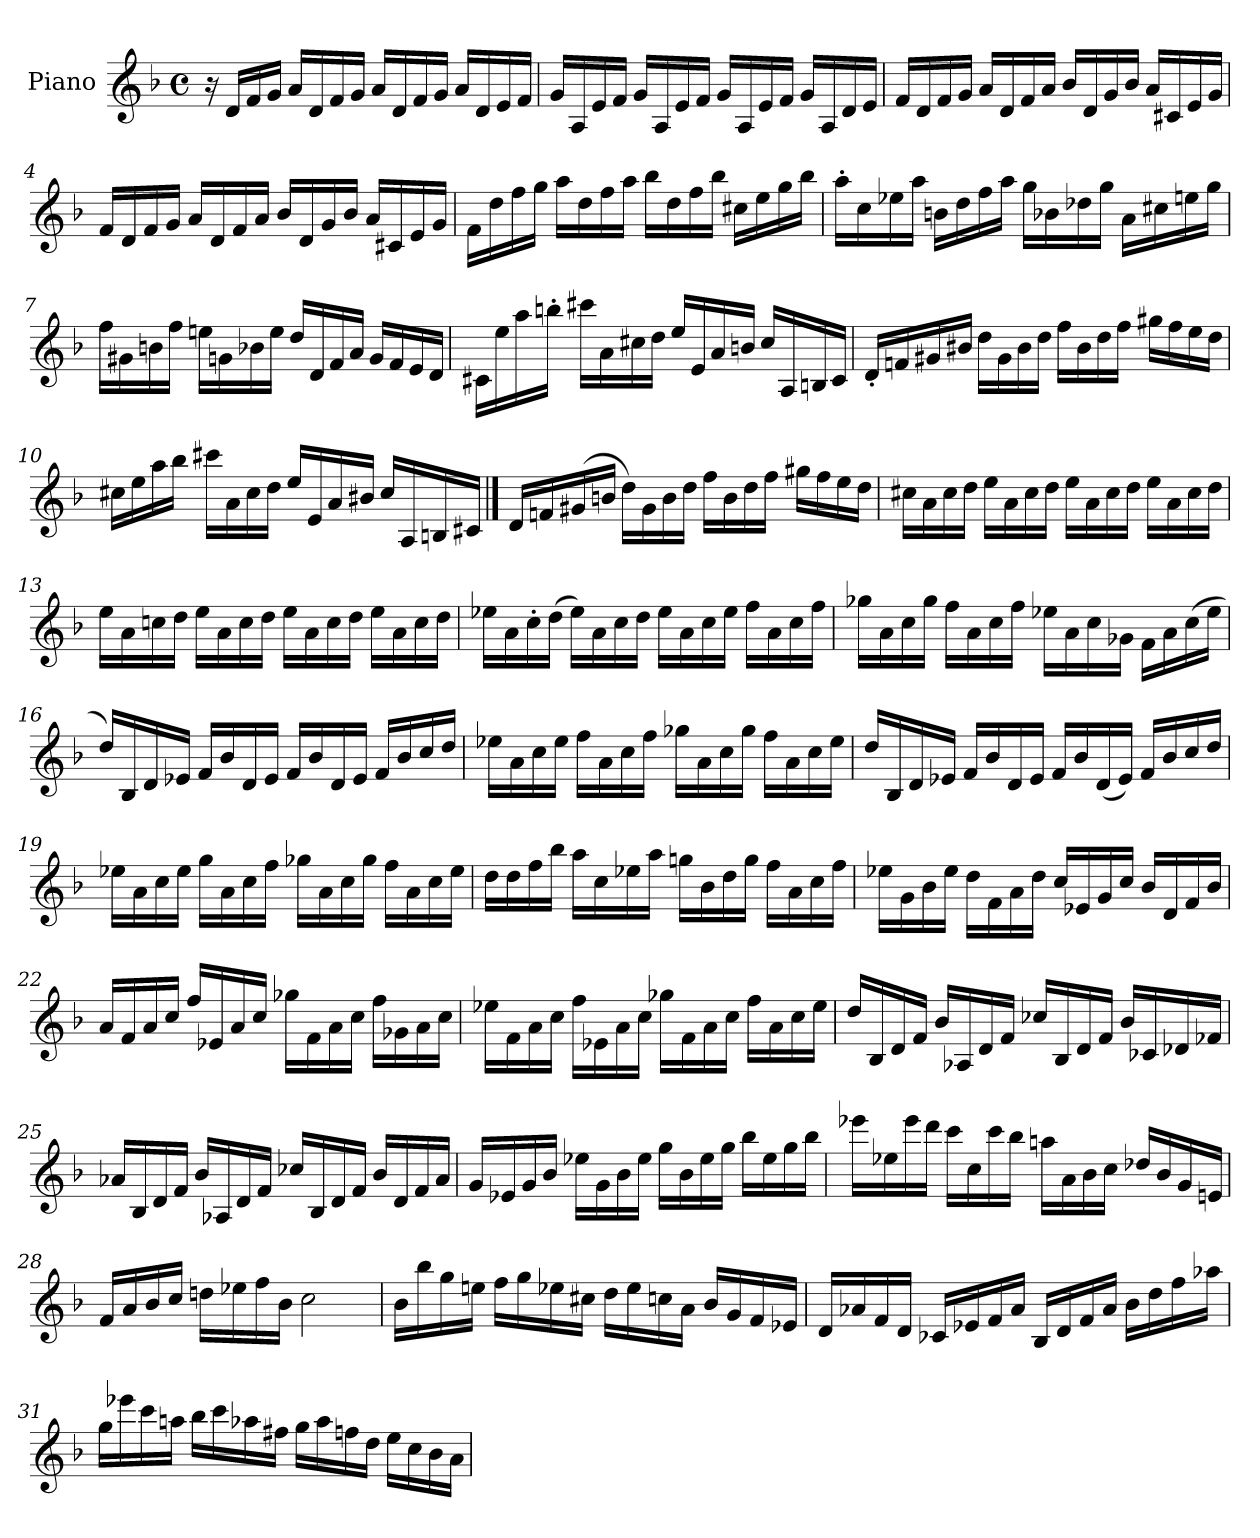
**kern
*part1
*staff1
*I"Piano
*I'Pno
*clefG2
*k[b-]
*M4/4
*met(c)
*MM80
=1
16r
16d/LL
16f/
16g/JJ
16a/LL
16d/
16f/
16g/JJ
16a/LL
16d/
16f/
16g/JJ
16a/LL
16d/
16e/
16f/JJ
=2
16g/LL
16A/
16e/
16f/JJ
16g/LL
16A/
16e/
16f/JJ
16g/LL
16A/
16e/
16f/JJ
16g/LL
16A/
16d/
16e/JJ
!!LO:LB:g=z
=3
16f/LL
16d/
16f/
16g/JJ
16a/LL
16d/
16f/
16a/JJ
16b-/LL
16d/
16g/
16b-/JJ
16a/LL
16c#X/
16e/
16g/JJ
=4
16f/LL
16d/
16f/
16g/JJ
16a/LL
16d/
16f/
16a/JJ
16b-/LL
16d/
16g/
16b-/JJ
16a/LL
16c#X/
16e/
16g/JJ
=5
16f\LL
16dd\
16ff\
16gg\JJ
16aa\LL
16dd\
16ff\
16aa\JJ
16bb-\LL
16dd\
16ff\
16bb-\JJ
16cc#X\LL
16ee\
16gg\
16bb-\JJ
!!LO:LB:g=z
=6
16aa'\LL
16cc\
16ee-X\
16aa\JJ
16bn\LL
16dd\
16ff\
16aa\JJ
16gg\LL
16b-X\
16dd-X\
16gg\JJ
16a\LL
16cc#X\
16een\
16gg\JJ
=7
16ff\LL
16g#X\
16bn\
16ff\JJ
16een\LL
16gn\
16b-X\
16ee\JJ
16dd/LL
16d/
16f/
16a/JJ
16g/LL
16f/
16e/
16d/JJ
!!LO:LB:g=z
=8
16c#X\LL
16ee\
16aa\
16bbn'\JJ
16ccc#X\LL
16a\
16cc#X\
16dd\JJ
16ee/LL
16e/
16a/
16bn/JJ
16cc#/LL
16A/
16Bn/
16c#/JJ
=9
16d'/LL
16fn/
16g#X/
16b#X/JJ
16dd\LL
16g#\
16b#\
16dd\JJ
16ff\LL
16b#\
16dd\
16ff\JJ
16gg#X\LL
16ff\
16ee\
16dd\JJ
=10
16cc#X\LL
16ee\
16aa\
16bb-\JJ
16ccc#X\LL
16a\
16cc#\
16dd\JJ
16ee/LL
16e/
16a/
16b#X/JJ
16cc#/LL
16A/
16Bn/
16c#X/JJ
!!LO:LB:g=z
==11
16d/LL
16fn/
(16g#X/
16bn/JJ
16dd\LL)
16g#\
16b\
16dd\JJ
16ff\LL
16b\
16dd\
16ff\JJ
16gg#X\LL
16ff\
16ee\
16dd\JJ
=12
16cc#X\LL
16a\
16cc#\
16dd\JJ
16ee\LL
16a\
16cc#\
16dd\JJ
16ee\LL
16a\
16cc#\
16dd\JJ
16ee\LL
16a\
16cc#\
16dd\JJ
=13
16ee\LL
16a\
16ccn\
16dd\JJ
16ee\LL
16a\
16cc\
16dd\JJ
16ee\LL
16a\
16cc\
16dd\JJ
16ee\LL
16a\
16cc\
16dd\JJ
!!LO:LB:g=z
=14
16ee-X\LL
16a\
16cc'\
(16dd\JJ
16ee-\LL)
16a\
16cc\
16dd\JJ
16ee-\LL
16a\
16cc\
16ee-\JJ
16ff\LL
16a\
16cc\
16ff\JJ
=15
16gg-X\LL
16a\
16cc\
16gg-\JJ
16ff\LL
16a\
16cc\
16ff\JJ
16ee-X\LL
16a\
16cc\
16g-X\JJ
16f\LL
16a\
(16cc\
16ee-\JJ
=16
16dd/LL)
16B-/
16d/
16e-X/JJ
16f/LL
16b-/
16d/
16e-/JJ
16f/LL
16b-/
16d/
16e-/JJ
16f/LL
16b-/
16cc/
16dd/JJ
!!LO:LB:g=z
=17
16ee-X\LL
16a\
16cc\
16ee-\JJ
16ff\LL
16a\
16cc\
16ff\JJ
16gg-X\LL
16a\
16cc\
16gg-\JJ
16ff\LL
16a\
16cc\
16ee-\JJ
=18
16dd/LL
16B-/
16d/
16e-X/JJ
16f/LL
16b-/
16d/
16e-/JJ
16f/LL
16b-/
(16d/
16e-/JJ)
16f/LL
16b-/
16cc/
16dd/JJ
=19
16ee-X\LL
16a\
16cc\
16ee-\JJ
16gg\LL
16a\
16cc\
16ff\JJ
16gg-X\LL
16a\
16cc\
16gg-\JJ
16ff\LL
16a\
16cc\
16ee-\JJ
!!LO:LB:g=z
=20
16dd\LL
16dd\
16ff\
16bb-\JJ
16aa\LL
16cc\
16ee-X\
16aa\JJ
16ggn\LL
16b-\
16dd\
16gg\JJ
16ff\LL
16a\
16cc\
16ff\JJ
=21
16ee-X\LL
16g\
16b-\
16ee-\JJ
16dd\LL
16f\
16a\
16dd\JJ
16cc/LL
16e-X/
16g/
16cc/JJ
16b-/LL
16d/
16f/
16b-/JJ
=22
16a/LL
16f/
16a/
16cc/JJ
16ff/LL
16e-X/
16a/
16cc/JJ
16gg-X\LL
16f\
16a\
16cc\JJ
16ff\LL
16g-X\
16a\
16cc\JJ
!!LO:LB:g=z
=23
16ee-X\LL
16f\
16a\
16cc\JJ
16ff\LL
16e-X\
16a\
16cc\JJ
16gg-X\LL
16f\
16a\
16cc\JJ
16ff\LL
16a\
16cc\
16ee-\JJ
=24
16dd/LL
16B-/
16d/
16f/JJ
16b-/LL
16A-X/
16d/
16f/JJ
16cc-X/LL
16B-/
16d/
16f/JJ
16b-/LL
16c-X/
16d-X/
16f-X/JJ
=25
16a-X/LL
16B-/
16d/
16f/JJ
16b-/LL
16A-X/
16d/
16f/JJ
16cc-X/LL
16B-/
16d/
16f/JJ
16b-/LL
16d/
16f/
16a-/JJ
!!LO:LB:g=z
=26
16g/LL
16e-X/
16g/
16b-/JJ
16ee-X\LL
16g\
16b-\
16ee-\JJ
16gg\LL
16b-\
16ee-\
16gg\JJ
16bb-\LL
16ee-\
16gg\
16bb-\JJ
=27
16eee-X\LL
16ee-X\
16eee-\
16ddd\JJ
16ccc\LL
16cc\
16ccc\
16bb-\JJ
16aan\LL
16a\
16b-\
16cc\JJ
16dd-X/LL
16b-/
16g/
16en/JJ
=28
16f/LL
16a/
16b-/
16cc/JJ
16ddn\LL
16ee-X\
16ff\
16b-\JJ
2cc\
!!LO:LB:g=z
=29
16b-\LL
16bb-\
16gg\
16een\JJ
16ff\LL
16gg\
16ee-X\
16cc#X\JJ
16dd\LL
16ee-\
16ccn\
16a\JJ
16b-/LL
16g/
16f/
16e-X/JJ
=30
16d/LL
16a-X/
16f/
16d/JJ
16c-X/LL
16e-X/
16f/
16a-/JJ
16B-/LL
16d/
16f/
16a-/JJ
16b-\LL
16dd\
16ff\
16aa-X\JJ
=31
16gg\LL
16eee-X\
16ccc\
16aan\JJ
16bb-\LL
16ccc\
16aa-X\
16ff#X\JJ
16gg\LL
16aa-\
16ffn\
16dd\JJ
16ee\LL
16cc\
16b-\
16a\JJ
=
*-
